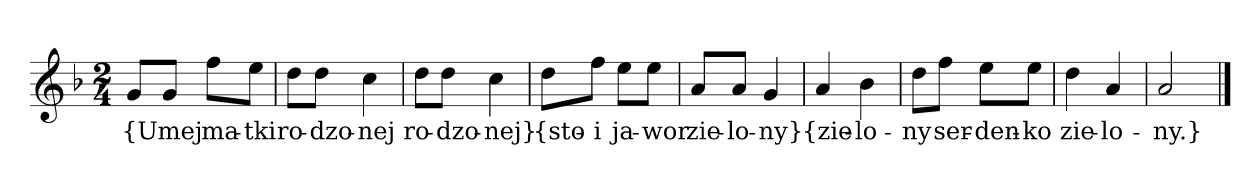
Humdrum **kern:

**kern	**text
*part1	*part1
*staff1	*staff1
*clefG2	*
*k[b-]	*
*M2/4	*
=	=
8g/L	{U
8g/J	mej
8ff\L	ma-
8ee\J	-tki
=2	=2
8dd\L	ro-
8dd\J	-dzo-
4cc	-nej
=3	=3
8dd\L	ro-
8dd\J	-dzo-
4cc	-nej}
=4y	=4y
8dd\L	{sto-
8ff\J	-i
8ee\L	ja-
8ee\J	-wor
=5	=5
8a/L	zie-
8a/J	-lo-
4g	-ny}
=6y	=6y
4a	{zie-
4b-	-lo-
=7	=7
8dd\L	-ny
8ff\J	ser-
8ee\L	-den-
8ee\J	-ko
=8	=8
4dd	zie-
4a	-lo-
=9	=9
2a	-ny.}
==	==
*-	*-
